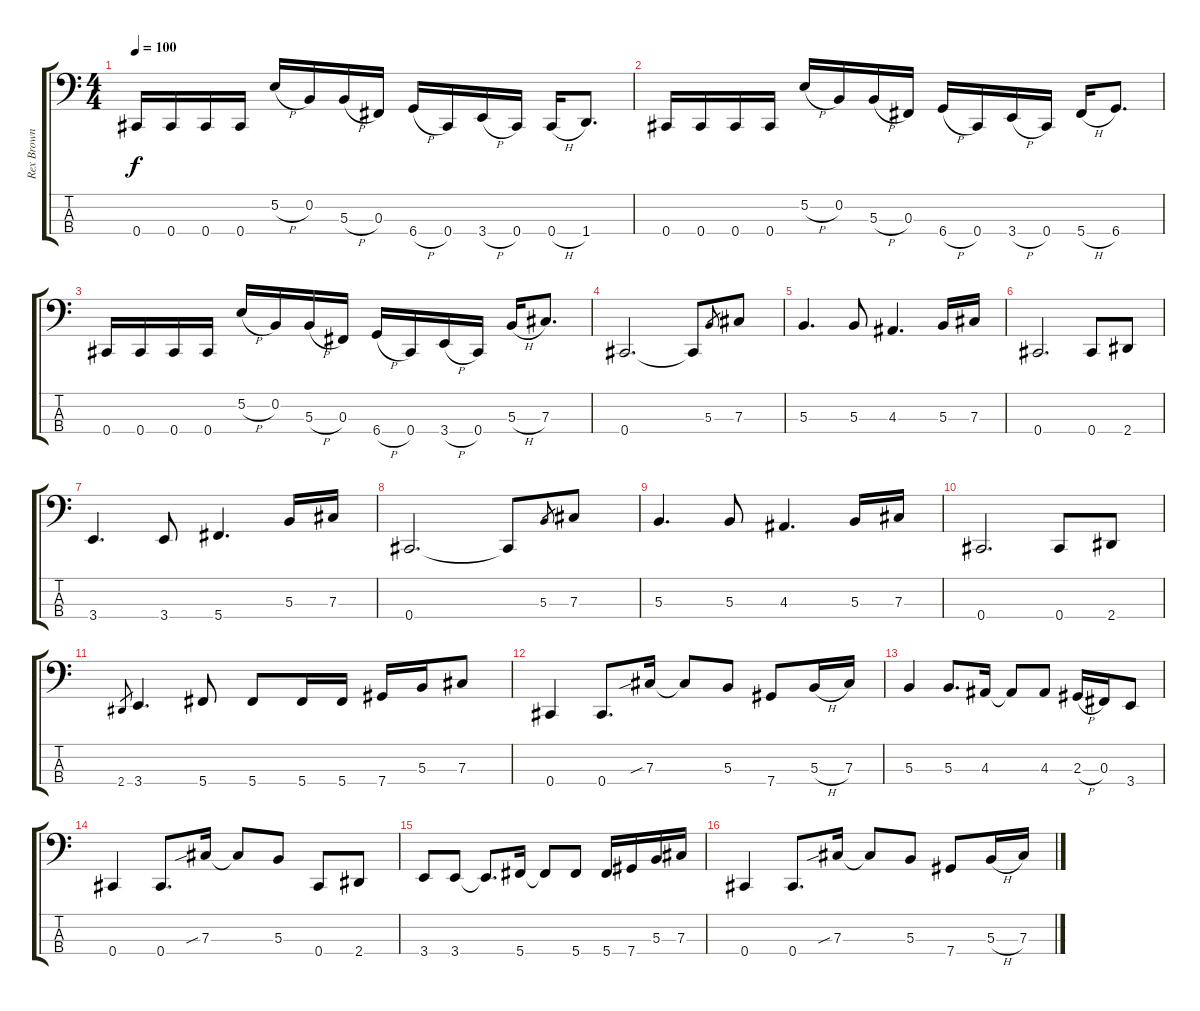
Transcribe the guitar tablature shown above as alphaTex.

\track ("Rex Brown" "Rex Brown") {instrument electricbassfinger}
\staff {score tabs}
\tuning (E2 B1 Gb1 Db1) {hide}
\ts (4 4)
\tempo 100
\clef f4
\ks c
0.4.16{dy f} 0.4.16 0.4.16 0.4.16 5.2{h}.16 0.2.16 5.3{h}.16 0.3.16 6.4{h}.16 0.4.16 3.4{h}.16 0.4.16 0.4{h}.16 1.4.8{d} |
0.4.16 0.4.16 0.4.16 0.4.16 5.2{h}.16 0.2.16 5.3{h}.16 0.3.16 6.4{h}.16 0.4.16 3.4{h}.16 0.4.16 5.4{h}.16 6.4.8{d} |
0.4.16 0.4.16 0.4.16 0.4.16 5.2{h}.16 0.2.16 5.3{h}.16 0.3.16 6.4{h}.16 0.4.16 3.4{h}.16 0.4.16 5.3{h}.16 7.3.8{d} |
0.4.2{d} 0.4{t}.8 5.3.8{gr} 7.3.8 |
5.3.4{d} 5.3.8 4.3.4{d} 5.3.16 7.3.16 |
0.4.2{d} 0.4.8 2.4.8 |
3.4.4{d} 3.4.8 5.4.4{d} 5.3.16 7.3.16 |
0.4.2{d} 0.4{t}.8 5.3.8{gr} 7.3.8 |
5.3.4{d} 5.3.8 4.3.4{d} 5.3.16 7.3.16 |
0.4.2{d} 0.4.8 2.4.8 |
2.4.8{gr} 3.4.4{d} 5.4.8 5.4.8 5.4.16 5.4.16 7.4.16 5.3.16 7.3.8 |
0.4.4 0.4.8{d} 7.3{sib}.16 7.3{t}.8 5.3.8 7.4.8 5.3{h}.16 7.3.16 |
5.3.4 5.3.8{d} 4.3.16 4.3{t}.8 4.3.8 2.3{h}.16 0.3.16 3.4.8 |
0.4.4 0.4.8{d} 7.3{sib}.16 7.3{t}.8 5.3.8 0.4.8 2.4.8 |
3.4.8 3.4.8 3.4{t}.8{d} 5.4.16 5.4{t}.8 5.4.8 5.4.16 7.4.16 5.3.16 7.3.16 |
0.4.4 0.4.8{d} 7.3{sib}.16 7.3{t}.8 5.3.8 7.4.8 5.3{h}.16 7.3.16
